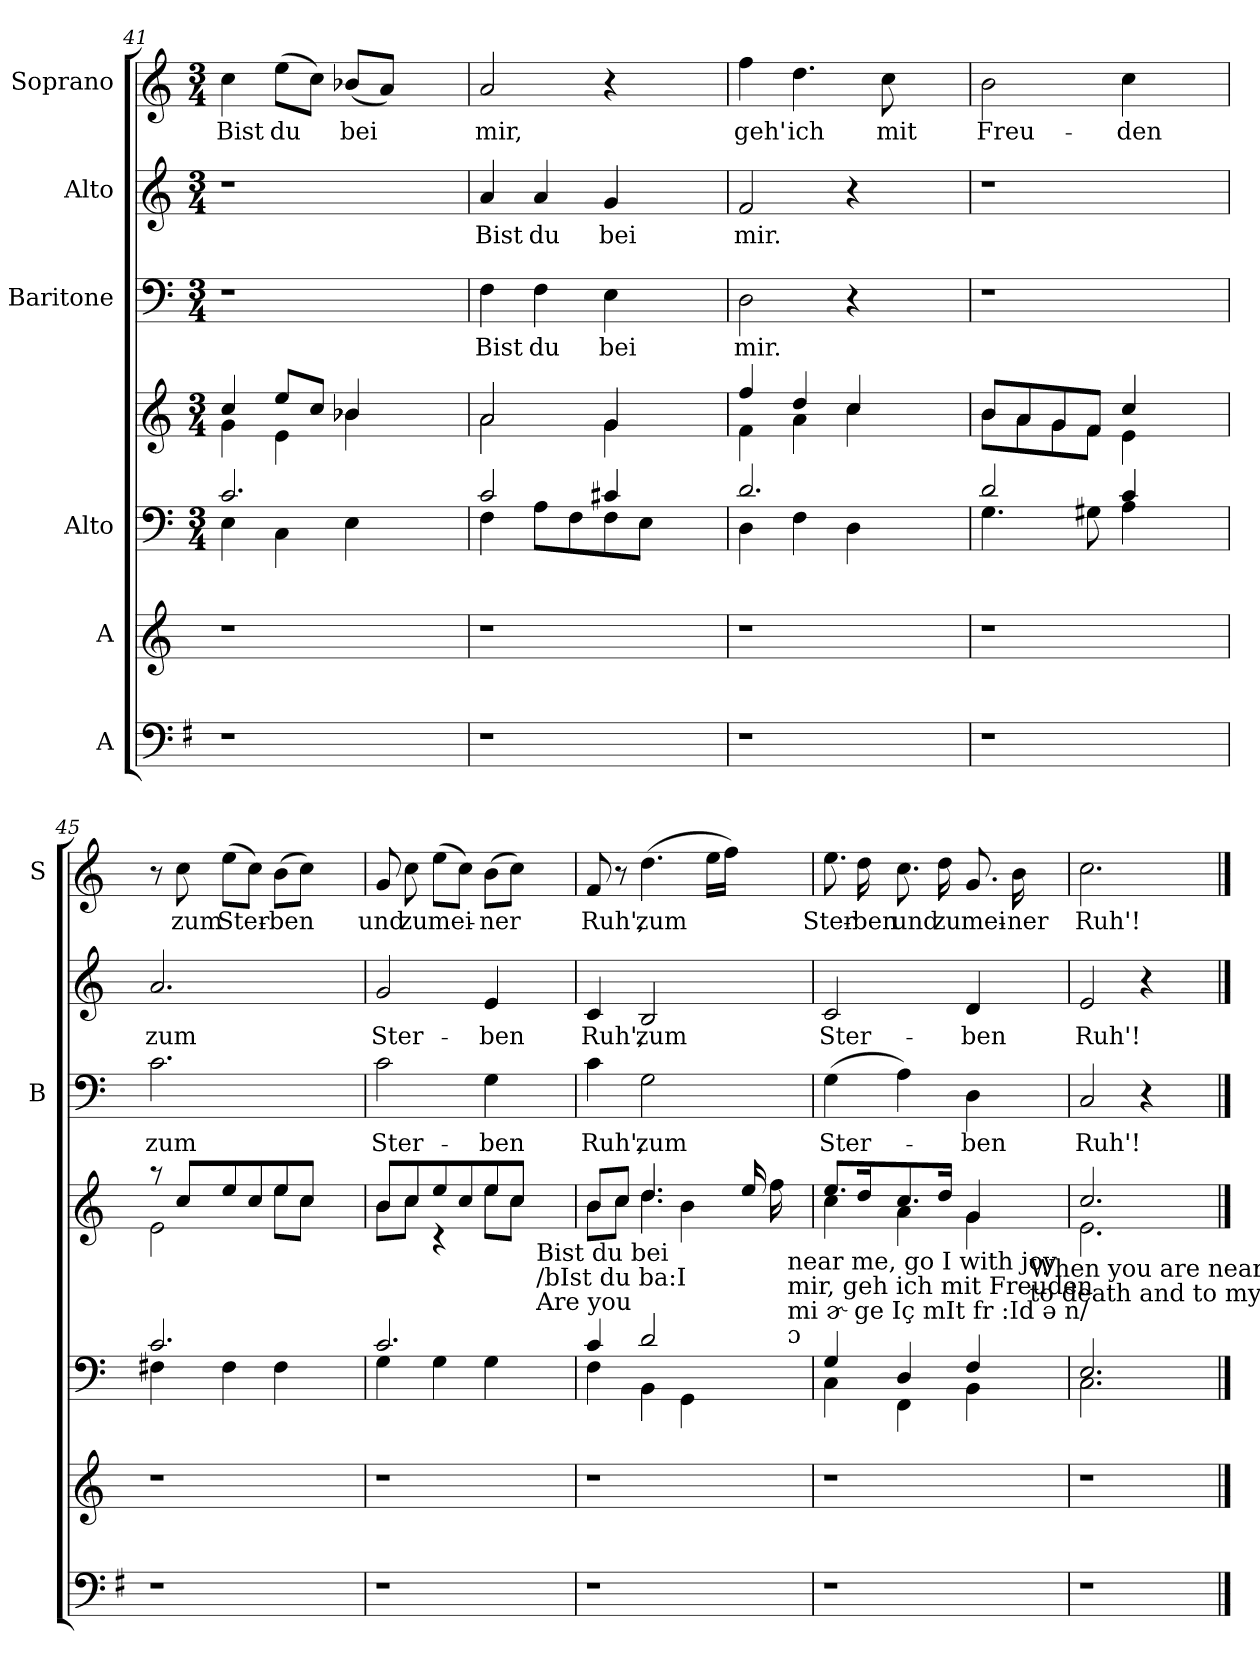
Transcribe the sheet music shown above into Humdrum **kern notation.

**kern	**kern	**kern	**kern	**kern	**text	**kern	**text	**kern	**text
*part6	*part5	*part4	*part4	*part3	*part3	*part2	*part2	*part1	*part1
*staff7	*staff6	*staff5	*staff4	*staff3	*staff3	*staff2	*staff2	*staff1	*staff1
*I"A	*I"A	*I"Alto	*	*I"Baritone	*	*I"Alto	*	*I"Soprano	*
*	*	*	*	*I'B	*	*	*	*I'S	*
!!LO:PB:g=z
*clefF4	*clefG2	*clefF4	*clefG2	*clefF4	*	*clefG2	*	*clefG2	*
*ITrd-3c-5	*	*	*	*	*	*	*	*	*
*k[]	*k[]	*k[]	*k[]	*k[]	*	*k[]	*	*k[]	*
*C:	*C:	*C:	*C:	*C:	*	*C:	*	*C:	*
*	*	*M3/4	*M3/4	*M3/4	*	*M3/4	*	*M3/4	*
=41	=41	=41	=41	=41	=41	=41	=41	=41	=41
*	*	*^	*^	*	*	*	*	*	*
!	!	!	!	!	!	!LO:N:vis=1	!	!LO:N:vis=1	!	!	!LO:LY:b
1r	1r	2.c/	4E\	4cc/	4g\	2.r	.	2.r	.	4cc\	Bist
!	!	!	!	!	!	!	!	!	!	!	!LO:LY:b
.	.	.	4C\	8ee/L	4e\	.	.	.	.	(>8ee\L	du
.	.	.	.	8cc/J	.	.	.	.	.	8cc\J)	.
!	!	!	!	!	!	!	!	!	!	!	!LO:LY:b
.	.	.	4E\	4b-X/	4b-\	.	.	.	.	(<8b-X/L	bei
.	.	.	.	.	.	.	.	.	.	8a/J)	.
.	.	4ryy	4ryy	4ryy	4ryy	4ryy	.	4ryy	.	4ryy	.
=42	=42	=42	=42	=42	=42	=42	=42	=42	=42	=42	=42
!	!	!	!	!	!	!	!LO:LY:b	!	!LO:LY:b	!	!LO:LY:b
1r	1r	2c/	4F\	2a/	2a\	4F\	Bist	4a/	Bist	2a/	mir,
!	!	!	!	!	!	!	!LO:LY:b	!	!LO:LY:b	!	!
.	.	.	8A\L	.	.	4F\	du	4a/	du	.	.
.	.	.	8F\	.	.	.	.	.	.	.	.
!	!	!	!	!	!	!	!LO:LY:b	!	!LO:LY:b	!	!
.	.	4c#X/	8F\	4g/	4g\	4E\	bei	4g/	bei	4r	.
.	.	.	8E\J	.	.	.	.	.	.	.	.
.	.	4ryy	4ryy	4ryy	4ryy	4ryy	.	4ryy	.	4ryy	.
=43	=43	=43	=43	=43	=43	=43	=43	=43	=43	=43	=43
!	!	!	!	!	!	!	!LO:LY:b	!	!LO:LY:b	!	!LO:LY:b
1r	1r	2.d/	4D\	4ff/	4f\	2D\	mir.	2f/	mir.	4ff\	geh'
!	!	!	!	!	!	!	!	!	!	!	!LO:LY:b
.	.	.	4F\	4dd/	4a\	.	.	.	.	4.dd\	ich
.	.	.	4D\	4cc/	4cc\	4r	.	4r	.	.	.
!	!	!	!	!	!	!	!	!	!	!	!LO:LY:b
.	.	.	.	.	.	.	.	.	.	8cc\	mit
.	.	4ryy	4ryy	4ryy	4ryy	4ryy	.	4ryy	.	4ryy	.
=44	=44	=44	=44	=44	=44	=44	=44	=44	=44	=44	=44
!	!	!	!	!	!	!LO:N:vis=1	!	!LO:N:vis=1	!	!	!LO:LY:b
1r	1r	2d/	4.G\	8b/L	8b\L	2.r	.	2.r	.	2b\	Freu-
.	.	.	.	8a/	8a\	.	.	.	.	.	.
.	.	.	.	8g/	8g\	.	.	.	.	.	.
.	.	.	8G#X\	8f/J	8f\J	.	.	.	.	.	.
!	!	!	!	!	!	!	!	!	!	!	!LO:LY:b
.	.	4c/	4A\	4cc/	4e\	.	.	.	.	4cc\	-den
.	.	4ryy	4ryy	4ryy	4ryy	4ryy	.	4ryy	.	4ryy	.
=45	=45	=45	=45	=45	=45	=45	=45	=45	=45	=45	=45
!	!	!	!	!	!	!	!LO:LY:b	!	!LO:LY:b	!	!
1r	1r	2.c/	4F#X\	8raa	2e\	2.c\	zum	2.a/	zum	8r	.
!	!	!	!	!	!	!	!	!	!	!	!LO:LY:b
.	.	.	.	8cc/L	.	.	.	.	.	8cc\	zum
!	!	!	!	!	!	!	!	!	!	!	!LO:LY:b
.	.	.	4F#\	8ee/	.	.	.	.	.	(>8ee\L	Ster-
.	.	.	.	8cc/	.	.	.	.	.	8cc\J)	.
!	!	!	!	!	!	!	!	!	!	!	!LO:LY:b
.	.	.	4F#\	8ee/	8ee\L	.	.	.	.	(>8b\L	-ben
.	.	.	.	8cc/J	8cc\J	.	.	.	.	8cc\J)	.
.	.	4ryy	4ryy	4ryy	4ryy	4ryy	.	4ryy	.	4ryy	.
!!LO:LB:g=z
=46	=46	=46	=46	=46	=46	=46	=46	=46	=46	=46	=46
!	!	!	!	!	!	!	!LO:LY:b	!	!LO:LY:b	!	!LO:LY:b
1r	1r	2.c/	4G\	8b/L	8b\L	2c\	Ster-	2g/	Ster-	8g/	und
!	!	!	!	!	!	!	!	!	!	!	!LO:LY:b
.	.	.	.	8cc/	8cc\J	.	.	.	.	8cc\	zu
!	!	!	!	!	!	!	!	!	!	!	!LO:LY:b
.	.	.	4G\	8ee/	4rc	.	.	.	.	(>8ee\L	mei-
.	.	.	.	8cc/	.	.	.	.	.	8cc\J)	.
!	!	!	!	!	!	!	!LO:LY:b	!	!LO:LY:b	!	!LO:LY:b
.	.	.	4G\	8ee/	8ee\L	4G\	-ben	4e/	-ben	(>8b\L	-ner
.	.	.	.	8cc/J	8cc\J	.	.	.	.	8cc\J)	.
!	!	!	!	!LO:TX:b:t=Bist du bei	!	!	!	!	!	!	!
!	!	!	!	!LO:TX:b:t=/bIst du ba&colon;I	!	!	!	!	!	!	!
!	!	!	!	!LO:TX:b:t=Are you	!	!	!	!	!	!	!
.	.	4ryy	4ryy	4ryy	4ryy	4ryy	.	4ryy	.	4ryy	.
=47	=47	=47	=47	=47	=47	=47	=47	=47	=47	=47	=47
*	*	*	*	*^	*^	*	*	*	*	*	*
!	!	!	!	!	!	!	!	!	!LO:LY:b	!	!LO:LY:b	!	!LO:LY:b
1r	1r	4F\	4c/	8b/L	8b\L	2ryy	2ryy	4c\	Ruh',	4c/	Ruh',	8f/	Ruh',
.	.	.	.	8cc/J	8cc\J	.	.	.	.	.	.	8r	.
!	!	!	!	!	!	!	!	!	!LO:LY:b	!	!LO:LY:b	!	!LO:LY:b
.	.	2d/	4BB\	4.dd/	4.dd\	.	.	2G\	zum	2B/	zum	(>4.dd\	zum
.	.	.	4GG\	.	.	4b\	4ryy	.	.	.	.	.	.
.	.	.	.	8ryy	8ryy	.	.	.	.	.	.	16ee\LL	.
.	.	.	.	.	.	.	.	.	.	.	.	16ff\JJ)	.
.	.	4ryy	4ryy	4ryy	4ryy	16ee/	16ryy	4ryy	.	4ryy	.	4ryy	.
.	.	.	.	.	.	16ryy	16ff\	.	.	.	.	.	.
!	!	!	!	!	!	!LO:TX:b:t=near me, go I with joy	!	!	!	!	!	!	!
!	!	!	!	!	!	!LO:TX:b:t=mir, geh ich mit Freuden	!	!	!	!	!	!	!
!	!	!	!	!	!	!LO:TX:b:t=mi ɚ ge Iç mIt fr &colon;Id ə n/	!	!	!	!	!	!	!
!	!	!	!	!	!	!LO:TX:b:t=ɔ	!	!	!	!	!	!	!
.	.	.	.	.	.	8ryy	8ryy	.	.	.	.	.	.
=48	=48	=48	=48	=48	=48	=48	=48	=48	=48	=48	=48	=48	=48
!	!	!	!	!	!	!	!	!	!LO:LY:b	!	!LO:LY:b	!	!LO:LY:b
*	*	*	*	*	*v	*v	*v	*	*	*	*	*	*
1r	1r	4G/	4C\	8.ee/L	4cc\	(>4G\	Ster-	2c/	Ster-	8.ee\	Ster-
!	!	!	!	!	!	!	!	!	!	!	!LO:LY:b
.	.	.	.	16dd/k	.	.	.	.	.	16dd\	-ben
!	!	!	!	!	!	!	!	!	!	!	!LO:LY:b
.	.	4D/	4FF\	8.cc/	4a\	4A\)	.	.	.	8.cc\	und
!	!	!	!	!	!	!	!	!	!	!	!LO:LY:b
.	.	.	.	16dd/Jk	.	.	.	.	.	16dd\	zu
!	!	!	!	!	!	!	!LO:LY:b	!	!LO:LY:b	!	!LO:LY:b
.	.	4F/	4BB\	4g/	4g\	4D\	-ben	4d/	-ben	8.g/	mei-
!	!	!	!	!	!	!	!	!	!	!	!LO:LY:b
.	.	.	.	.	.	.	.	.	.	16b\	-ner
!	!	!	!	!LO:TX:b:t=When you are near me, I go with joy	!	!	!	!	!	!	!
!	!	!	!	!LO:TX:b:t=to death and to my rest.	!	!	!	!	!	!	!
.	.	4ryy	4ryy	4ryy	4ryy	4ryy	.	4ryy	.	4ryy	.
=49	=49	=49	=49	=49	=49	=49	=49	=49	=49	=49	=49
!	!	!	!	!	!	!	!LO:LY:b	!	!LO:LY:b	!	!LO:LY:b
1r	1r	2.E/	2.C\	2.cc/	2.e\	2C/	Ruh'!	2e/	Ruh'!	2.cc\	Ruh'!
.	.	.	.	.	.	4r	.	4r	.	.	.
.	.	4ryy	4ryy	4ryy	4ryy	4ryy	.	4ryy	.	4ryy	.
*	*	*v	*v	*	*	*	*	*	*	*	*
*	*	*	*v	*v	*	*	*	*	*	*
==	==	==	==	==	==	==	==	==	==
*-	*-	*-	*-	*-	*-	*-	*-	*-	*-
